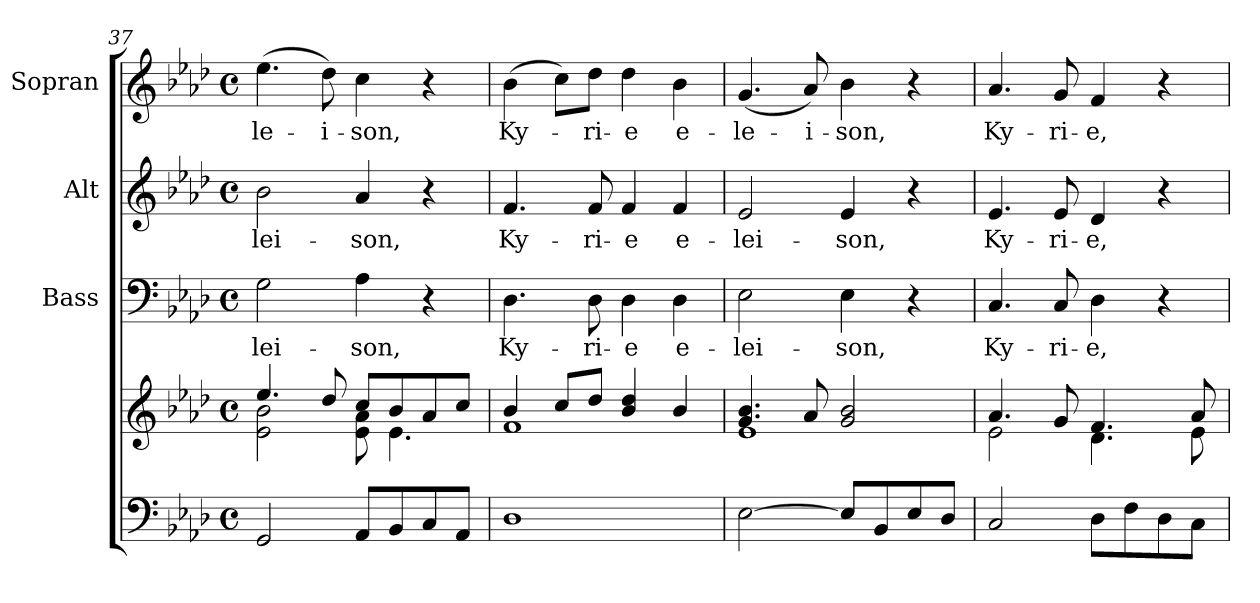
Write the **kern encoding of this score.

**kern	**kern	**kern	**text	**kern	**text	**kern	**text
*part4	*part4	*part3	*part3	*part2	*part2	*part1	*part1
*staff5	*staff4	*staff3	*staff3	*staff2	*staff2	*staff1	*staff1
*	*	*I"Bass	*	*I"Alt	*	*I"Sopran	*
*	*	*I'B.	*	*I'A.	*	*I'S.	*
!!LO:LB:g=z
*clefF4	*clefG2	*clefF4	*	*clefG2	*	*clefG2	*
*k[b-e-a-d-]	*k[b-e-a-d-]	*k[b-e-a-d-]	*	*k[b-e-a-d-]	*	*k[b-e-a-d-]	*
*A-:	*A-:	*A-:	*	*A-:	*	*A-:	*
*M4/4	*M4/4	*M4/4	*	*M4/4	*	*M4/4	*
*met(c)	*met(c)	*met(c)	*	*met(c)	*	*met(c)	*
=37	=37	=37	=37	=37	=37	=37	=37
*	*^	*	*	*	*	*	*
!	!	!	!	!LO:LY:b	!	!LO:LY:b	!	!LO:LY:b
2GG/	4.ee-/	2e-\ 2b-\	2G\	-lei-	2b-\	-lei-	(>4.ee-\	-le-
!	!	!	!	!	!	!	!	!LO:LY:b
.	8dd-/	.	.	.	.	.	8dd-\)	-i-
!	!	!	!	!LO:LY:b	!	!LO:LY:b	!	!LO:LY:b
8AA-/L	8cc/L	8e-\ 8a-\	4A-\	-son,	4a-/	-son,	4cc\	-son,
8BB-/	8b-/	4.e-\	.	.	.	.	.	.
8C/	8a-/	.	4r	.	4r	.	4r	.
8AA-/J	8cc/J	.	.	.	.	.	.	.
=38	=38	=38	=38	=38	=38	=38	=38	=38
!	!	!	!	!LO:LY:b	!	!LO:LY:b	!	!LO:LY:b
1D-	4b-/	1f	4.D-\	Ky-	4.f/	Ky-	(>4b-\	Ky-
.	8cc/L	.	.	.	.	.	8cc\L)	.
!	!	!	!	!LO:LY:b	!	!LO:LY:b	!	!LO:LY:b
.	8dd-/J	.	8D-\	-ri-	8f/	-ri-	8dd-\J	-ri-
!	!	!	!	!LO:LY:b	!	!LO:LY:b	!	!LO:LY:b
.	4b-/ 4dd-/	.	4D-\	-e	4f/	-e	4dd-\	-e
!	!	!	!	!LO:LY:b	!	!LO:LY:b	!	!LO:LY:b
.	4b-/	.	4D-\	e-	4f/	e-	4b-\	e-
=39	=39	=39	=39	=39	=39	=39	=39	=39
!	!	!	!	!LO:LY:b	!	!LO:LY:b	!	!LO:LY:b
[2E-\	4.g/ 4.b-/	1e-	2E-\	-lei-	2e-/	-lei-	(<4.g/	-le-
!	!	!	!	!	!	!	!	!LO:LY:b
.	8a-/	.	.	.	.	.	8a-/)	-i-
!	!	!	!	!LO:LY:b	!	!LO:LY:b	!	!LO:LY:b
8E-/L]	2g/ 2b-/	.	4E-\	-son,	4e-/	-son,	4b-\	-son,
8BB-/	.	.	.	.	.	.	.	.
8E-/	.	.	4r	.	4r	.	4r	.
8D-/J	.	.	.	.	.	.	.	.
=40	=40	=40	=40	=40	=40	=40	=40	=40
!	!	!	!	!LO:LY:b	!	!LO:LY:b	!	!LO:LY:b
2C/	4.a-/	2e-\	4.C/	Ky-	4.e-/	Ky-	4.a-/	Ky-
!	!	!	!	!LO:LY:b	!	!LO:LY:b	!	!LO:LY:b
.	8g/	.	8C/	-ri-	8e-/	-ri-	8g/	-ri-
!	!	!	!	!LO:LY:b	!	!LO:LY:b	!	!LO:LY:b
8D-\L	4.f/	4.d-\	4D-\	-e,	4d-/	-e,	4f/	-e,
8F\	.	.	.	.	.	.	.	.
8D-\	.	.	4r	.	4r	.	4r	.
8C\J	8a-/	8e-\	.	.	.	.	.	.
*	*v	*v	*	*	*	*	*	*
=	=	=	=	=	=	=	=
*-	*-	*-	*-	*-	*-	*-	*-
